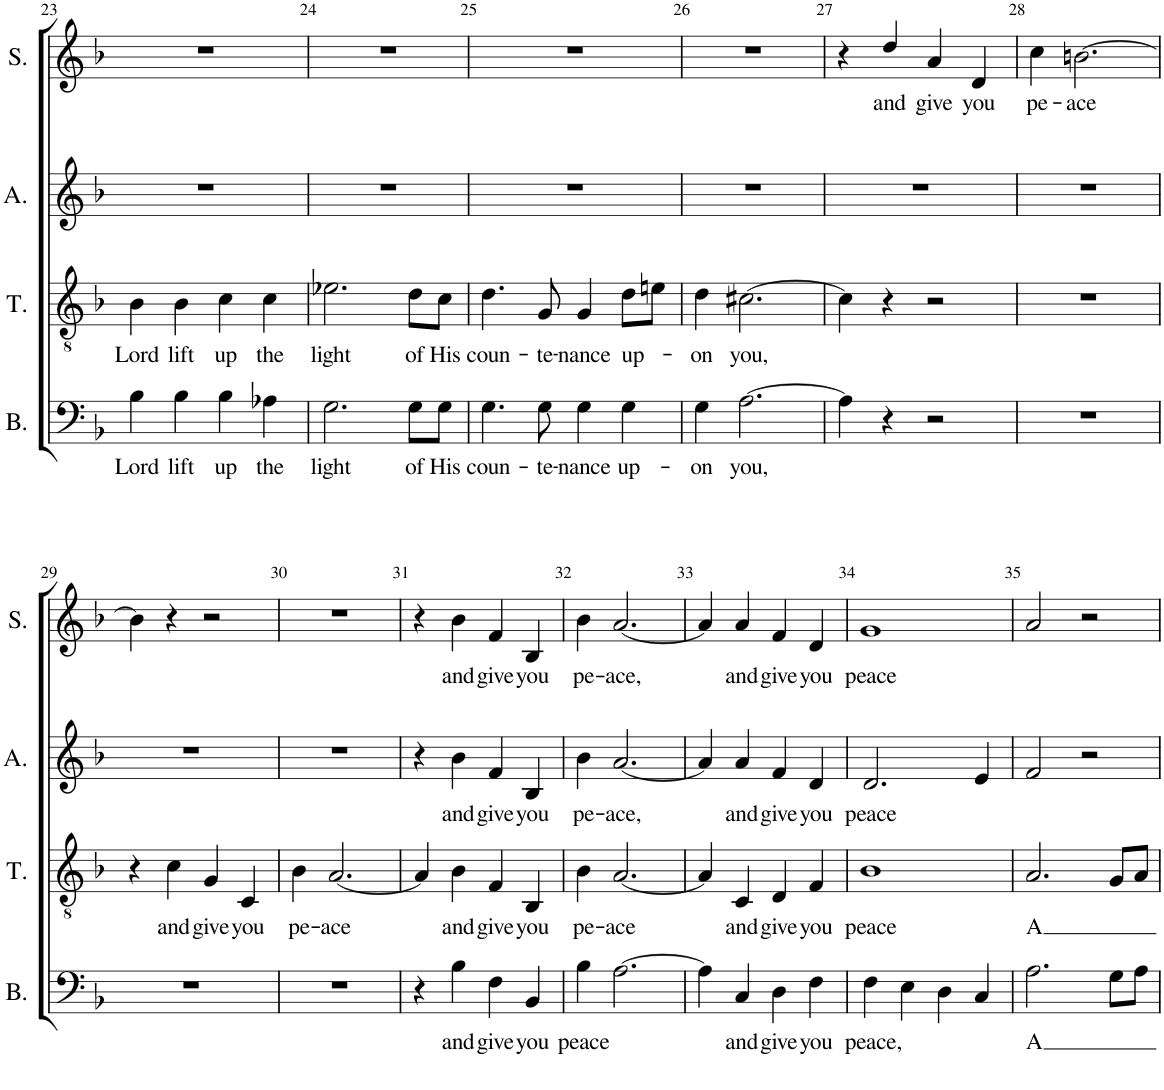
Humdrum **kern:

**kern	**text	**kern	**text	**kern	**text	**kern	**text
*part4	*part4	*part3	*part3	*part2	*part2	*part1	*part1
*staff4	*staff4	*staff3	*staff3	*staff2	*staff2	*staff1	*staff1
*I"Basse	*	*I"Tenor	*	*I"Alto	*	*I"Soprano	*
*I'B.	*	*I'T.	*	*I'A.	*	*I'S.	*
!!LO:PB:g=z
*clefF4	*	*clefGv2	*	*clefG2	*	*clefG2	*
*k[b-]	*	*k[b-]	*	*k[b-]	*	*k[b-]	*
*M4/4	*	*M4/4	*	*M4/4	*	*M4/4	*
=23	=23	=23	=23	=23	=23	=23	=23
!	!LO:LY:b	!	!LO:LY:b	!	!	!	!
4B-\	Lord	4B-\	Lord	1r	.	1r	.
!	!LO:LY:b	!	!LO:LY:b	!	!	!	!
4B-\	lift	4B-\	lift	.	.	.	.
!	!LO:LY:b	!	!LO:LY:b	!	!	!	!
4B-\	up	4c\	up	.	.	.	.
!	!LO:LY:b	!	!LO:LY:b	!	!	!	!
4A-X\	the	4c\	the	.	.	.	.
=24	=24	=24	=24	=24	=24	=24	=24
!	!LO:LY:b	!	!LO:LY:b	!	!	!	!
2.G\	light	2.e-X\	light	1r	.	1r	.
!	!LO:LY:b	!	!LO:LY:b	!	!	!	!
8G\L	of	8d\L	of	.	.	.	.
!	!LO:LY:b	!	!LO:LY:b	!	!	!	!
8G\J	His	8c\J	His	.	.	.	.
=25	=25	=25	=25	=25	=25	=25	=25
!	!LO:LY:b	!	!LO:LY:b	!	!	!	!
4.G\	coun-	4.d\	coun-	1r	.	1r	.
!	!LO:LY:b	!	!LO:LY:b	!	!	!	!
8G\	-te-	8G/	-te-	.	.	.	.
!	!LO:LY:b	!	!LO:LY:b	!	!	!	!
4G\	-nance	4G/	-nance	.	.	.	.
!	!LO:LY:b	!	!LO:LY:b	!	!	!	!
4G\	up-	8d\L	up-	.	.	.	.
.	.	8en\J	.	.	.	.	.
=26	=26	=26	=26	=26	=26	=26	=26
!	!LO:LY:b	!	!LO:LY:b	!	!	!	!
4G\	-on	4d\	-on	1r	.	1r	.
!	!LO:LY:b	!	!LO:LY:b	!	!	!	!
[2.A\	you,	[2.c#X\	you,	.	.	.	.
=27	=27	=27	=27	=27	=27	=27	=27
4A\]	.	4c#\]	.	1r	.	4r	.
!	!	!	!	!	!	!	!LO:LY:b
4r	.	4r	.	.	.	4dd/	and
!	!	!	!	!	!	!	!LO:LY:b
2r	.	2r	.	.	.	4a/	give
!	!	!	!	!	!	!	!LO:LY:b
.	.	.	.	.	.	4d/	you
=28	=28	=28	=28	=28	=28	=28	=28
!	!	!	!	!	!	!	!LO:LY:b
1r	.	1r	.	1r	.	4cc\	pe-
!	!	!	!	!	!	!	!LO:LY:b
.	.	.	.	.	.	[2.bn\	-ace
!!LO:LB:g=z
=29	=29	=29	=29	=29	=29	=29	=29
1r	.	4r	.	1r	.	4b\]	.
!	!	!	!LO:LY:b	!	!	!	!
.	.	4c\	and	.	.	4r	.
!	!	!	!LO:LY:b	!	!	!	!
.	.	4G/	give	.	.	2r	.
!	!	!	!LO:LY:b	!	!	!	!
.	.	4C/	you	.	.	.	.
=30	=30	=30	=30	=30	=30	=30	=30
!	!	!	!LO:LY:b	!	!	!	!
1r	.	4B-\	pe-	1r	.	1r	.
!	!	!	!LO:LY:b	!	!	!	!
.	.	[2.A/	-ace	.	.	.	.
=31	=31	=31	=31	=31	=31	=31	=31
4r	.	4A/]	.	4r	.	4r	.
!	!LO:LY:b	!	!LO:LY:b	!	!LO:LY:b	!	!LO:LY:b
4B-\	and	4B-\	and	4b-\	and	4b-\	and
!	!LO:LY:b	!	!LO:LY:b	!	!LO:LY:b	!	!LO:LY:b
4F\	give	4F/	give	4f/	give	4f/	give
!	!LO:LY:b	!	!LO:LY:b	!	!LO:LY:b	!	!LO:LY:b
4BB-/	you	4BB-/	you	4B-/	you	4B-/	you
=32	=32	=32	=32	=32	=32	=32	=32
!	!LO:LY:b	!	!LO:LY:b	!	!LO:LY:b	!	!LO:LY:b
4B-\	peace	4B-\	pe-	4b-\	pe-	4b-\	pe-
!	!	!	!LO:LY:b	!	!LO:LY:b	!	!LO:LY:b
[2.A\	.	[2.A/	-ace	[2.a/	-ace,	[2.a/	-ace,
=33	=33	=33	=33	=33	=33	=33	=33
4A\]	.	4A/]	.	4a/]	.	4a/]	.
!	!LO:LY:b	!	!LO:LY:b	!	!LO:LY:b	!	!LO:LY:b
4C/	and	4C/	and	4a/	and	4a/	and
!	!LO:LY:b	!	!LO:LY:b	!	!LO:LY:b	!	!LO:LY:b
4D\	give	4D/	give	4f/	give	4f/	give
!	!LO:LY:b	!	!LO:LY:b	!	!LO:LY:b	!	!LO:LY:b
4F\	you	4F/	you	4d/	you	4d/	you
=34	=34	=34	=34	=34	=34	=34	=34
!	!LO:LY:b	!	!LO:LY:b	!	!LO:LY:b	!	!LO:LY:b
4F\	peace,	1B-	peace	2.d/	peace	1g	peace
4E\	.	.	.	.	.	.	.
4D\	.	.	.	.	.	.	.
4C/	.	.	.	4e/	.	.	.
=35	=35	=35	=35	=35	=35	=35	=35
!	!LO:LY:b	!	!LO:LY:b	!	!	!	!
2.A\	-A	2.A/	A	2f/	.	2a/	.
.	.	.	.	2r	.	2r	.
8G\L	.	8G/L	.	.	.	.	.
8A\J	.	8A/J	.	.	.	.	.
=	=	=	=	=	=	=	=
*-	*-	*-	*-	*-	*-	*-	*-
